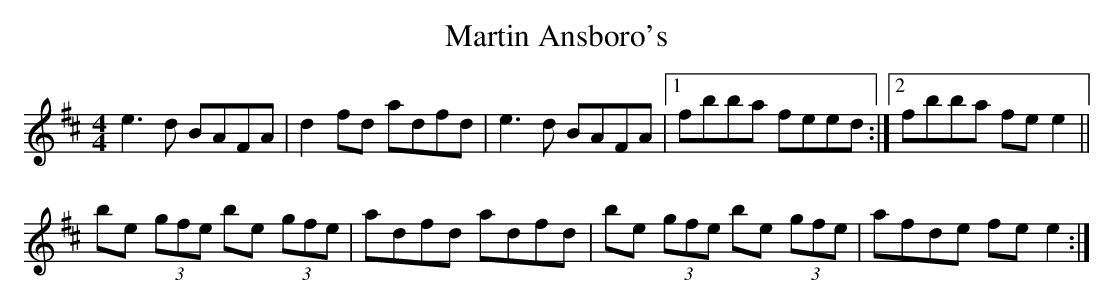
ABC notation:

X:1
T: Martin Ansboro's
L: 1/8
M: 4/4
K: Edor
e3 d BAFA|d2 fd adfd|e3 d BAFA|1 fbba feed :|2\
fbba fe e2||
be (3gfe be (3gfe|adfd adfd|be (3gfe be (3gfe|\
afde fe e2 :|
